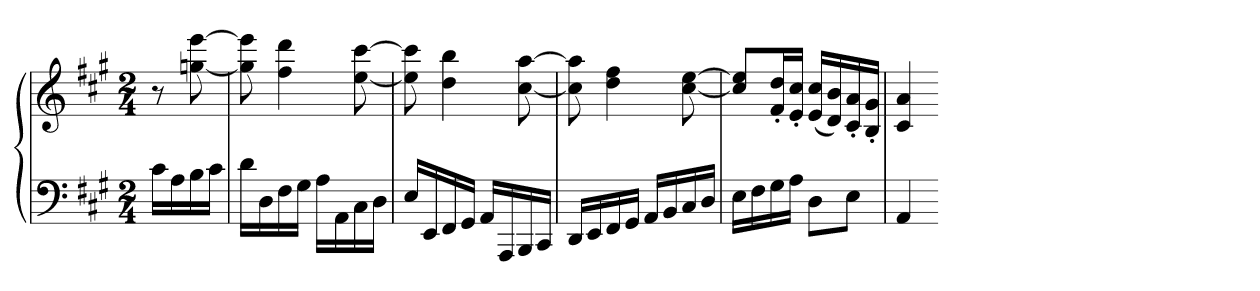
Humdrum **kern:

**kern	**kern
*part1	*part1
*staff2	*staff1
*clefF4	*clefG2
*k[f#c#g#]	*k[f#c#g#]
*A:	*A:
*M2/4	*M2/4
=	=
16c#LL	8r
16A	.
16B	[8ggn [8eee
16c#JJ	.
=62	=62
16dLL	8gg] 8eee]
16D	.
16F#	4ff# 4ddd
16G#JJ	.
16ALL	.
16AA	.
16C#	[8ee [8ccc#
16DJJ	.
=63	=63
16ELL	8ee] 8ccc#]
16EE	.
16FF#	4dd 4bb
16GG#JJ	.
16AALL	.
16AAA	.
16BBB	[8cc# [8aa
16CC#JJ	.
=64	=64
16DDLL	8cc#] 8aa]
16EE	.
16FF#	4dd 4ff#
16GG#JJ	.
16AALL	.
16BB	.
16C#	[8cc# [8ee
16DJJ	.
=65	=65
16ELL	8cc#] 8ee]L
16F#	.
16G#	16f#' 16dd'L
16AJJ	16e' 16cc#'JJ
8DL	(16e 16cc#LL
.	16d 16b)
8EJ	16c#' 16a'
.	16B' 16g#'JJ
=66	=66
4AA	4c# 4a
=-	=-
*-	*-
